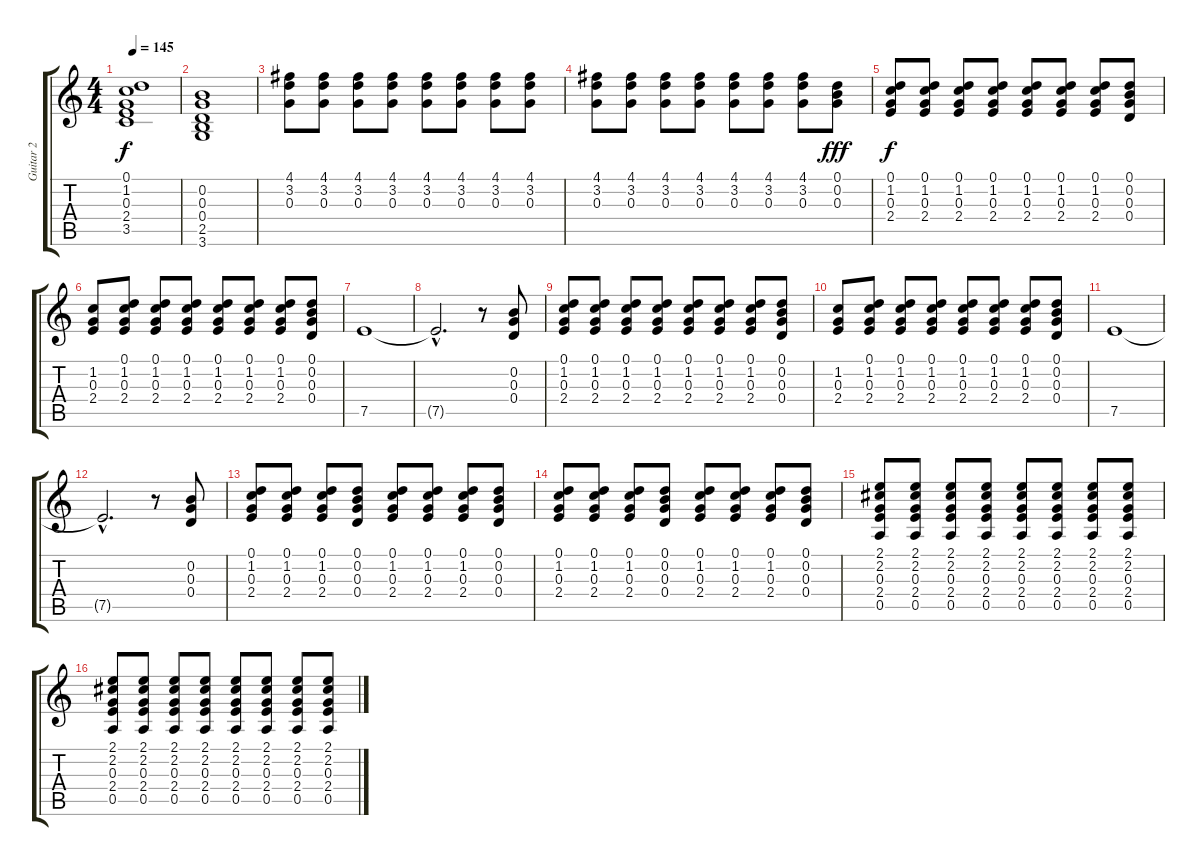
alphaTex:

\track ("Guitar 2" "Guitar 2") {instrument overdrivenguitar}
\staff {score tabs}
\tuning (D4 B3 G3 D3 A2 E2) {hide}
\ts (4 4)
\tempo 145
\clef g2
\ks c
(0.1 1.2 0.3 2.4 3.5).1{dy f} |
(0.2 0.3 0.4 2.5 3.6).1 |
(4.1 3.2 0.3).8{volume 8 instrument electricguitarclean} (4.1 3.2 0.3).8 (4.1 3.2 0.3).8 (4.1 3.2 0.3).8 (4.1 3.2 0.3).8 (4.1 3.2 0.3).8 (4.1 3.2 0.3).8 (4.1 3.2 0.3).8 |
(4.1 3.2 0.3).8 (4.1 3.2 0.3).8 (4.1 3.2 0.3).8 (4.1 3.2 0.3).8 (4.1 3.2 0.3).8 (4.1 3.2 0.3).8 (4.1 3.2 0.3).8 (0.1 0.2 0.3).8{dy fff instrument overdrivenguitar} |
(0.1 1.2 0.3 2.4).8{dy f} (0.1 1.2 0.3 2.4).8 (0.1 1.2 0.3 2.4).8 (0.1 1.2 0.3 2.4).8 (0.1 1.2 0.3 2.4).8 (0.1 1.2 0.3 2.4).8 (0.1 1.2 0.3 2.4).8 (0.1 0.2 0.3 0.4).8 |
(1.2 0.3 2.4).8 (0.1 1.2 0.3 2.4).8 (0.1 1.2 0.3 2.4).8 (0.1 1.2 0.3 2.4).8 (0.1 1.2 0.3 2.4).8 (0.1 1.2 0.3 2.4).8 (0.1 1.2 0.3 2.4).8 (0.1 0.2 0.3 0.4).8 |
7.5.1 |
7.5{hac t}.2{d} r.8 (0.2 0.3 0.4).8{instrument overdrivenguitar} |
(0.1 1.2 0.3 2.4).8 (0.1 1.2 0.3 2.4).8 (0.1 1.2 0.3 2.4).8 (0.1 1.2 0.3 2.4).8 (0.1 1.2 0.3 2.4).8 (0.1 1.2 0.3 2.4).8 (0.1 1.2 0.3 2.4).8 (0.1 0.2 0.3 0.4).8 |
(1.2 0.3 2.4).8 (0.1 1.2 0.3 2.4).8 (0.1 1.2 0.3 2.4).8 (0.1 1.2 0.3 2.4).8 (0.1 1.2 0.3 2.4).8 (0.1 1.2 0.3 2.4).8 (0.1 1.2 0.3 2.4).8 (0.1 0.2 0.3 0.4).8 |
7.5.1 |
7.5{hac t}.2{d} r.8 (0.2 0.3 0.4).8{instrument overdrivenguitar} |
(0.1 1.2 0.3 2.4).8 (0.1 1.2 0.3 2.4).8 (0.1 1.2 0.3 2.4).8 (0.1 0.2 0.3 0.4).8 (0.1 1.2 0.3 2.4).8 (0.1 1.2 0.3 2.4).8 (0.1 1.2 0.3 2.4).8 (0.1 0.2 0.3 0.4).8 |
(0.1 1.2 0.3 2.4).8 (0.1 1.2 0.3 2.4).8 (0.1 1.2 0.3 2.4).8 (0.1 0.2 0.3 0.4).8 (0.1 1.2 0.3 2.4).8 (0.1 1.2 0.3 2.4).8 (0.1 1.2 0.3 2.4).8 (0.1 0.2 0.3 0.4).8 |
(2.1 2.2 0.3 2.4 0.5).8{instrument overdrivenguitar} (2.1 2.2 0.3 2.4 0.5).8 (2.1 2.2 0.3 2.4 0.5).8 (2.1 2.2 0.3 2.4 0.5).8 (2.1 2.2 0.3 2.4 0.5).8 (2.1 2.2 0.3 2.4 0.5).8 (2.1 2.2 0.3 2.4 0.5).8 (2.1 2.2 0.3 2.4 0.5).8 |
(2.1 2.2 0.3 2.4 0.5).8 (2.1 2.2 0.3 2.4 0.5).8 (2.1 2.2 0.3 2.4 0.5).8 (2.1 2.2 0.3 2.4 0.5).8 (2.1 2.2 0.3 2.4 0.5).8 (2.1 2.2 0.3 2.4 0.5).8 (2.1 2.2 0.3 2.4 0.5).8 (2.1 2.2 0.3 2.4 0.5).8
